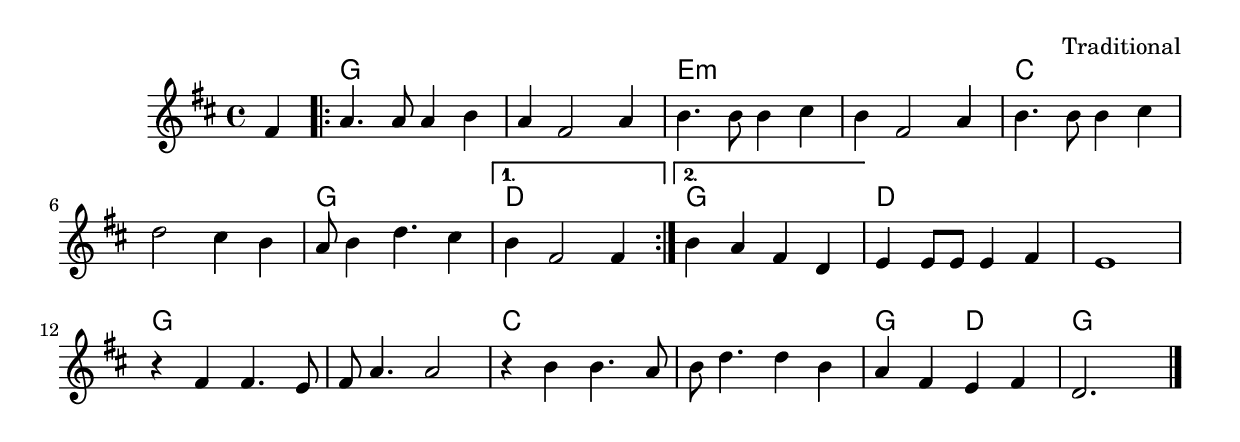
\version "2.16.0"

\header {
  %title = "Whiskey in the Jar"
  composer = "Traditional"
}

<<
    \chords {s4 g1*2 e:m c g1 d g d1*2 g c1*2 g2 d g1}
    \relative fis'
    {
      \time 4/4
      \key d \major
      \partial 4 fis4 | 
      
      \repeat volta 2
      {
          a4. a8 a4 b | 
          a fis2 a4 |
          b4. b8 b4 cis | 
          b fis2 a4 | 
          b4. b8 b4 cis |
          d2 cis4 b | 
          a8 b4 d4. cis4 |
      }
      \alternative
      {
        { b fis2 fis4 }
        { b a fis d }
      } 
      
      e e8 e e4 fis |
      e1 | 
      r4 fis fis4. e8 | 
      fis8 a4. a2 |
      r4 b b4. a8 | 
      b d4. d4 b | 
      a fis e fis | 
      d2. s4 \bar "|."
    }
>>

